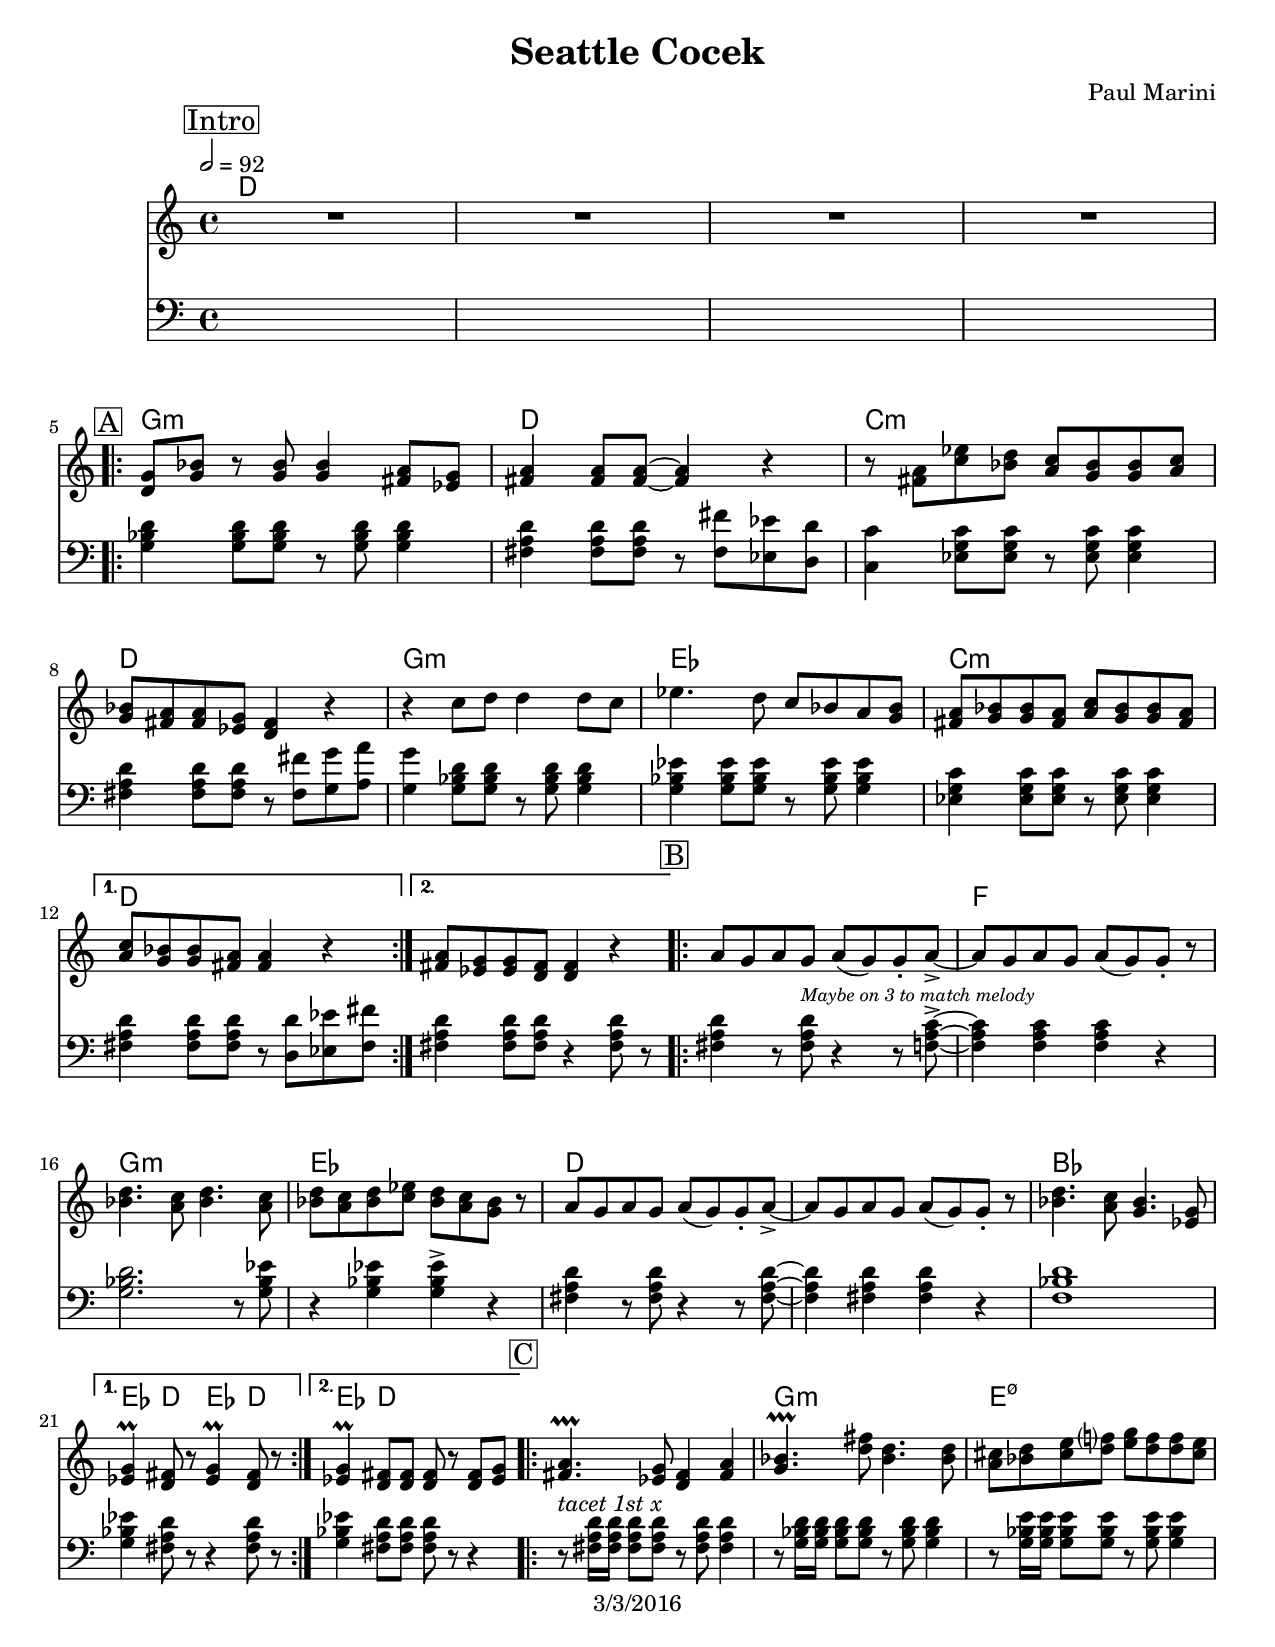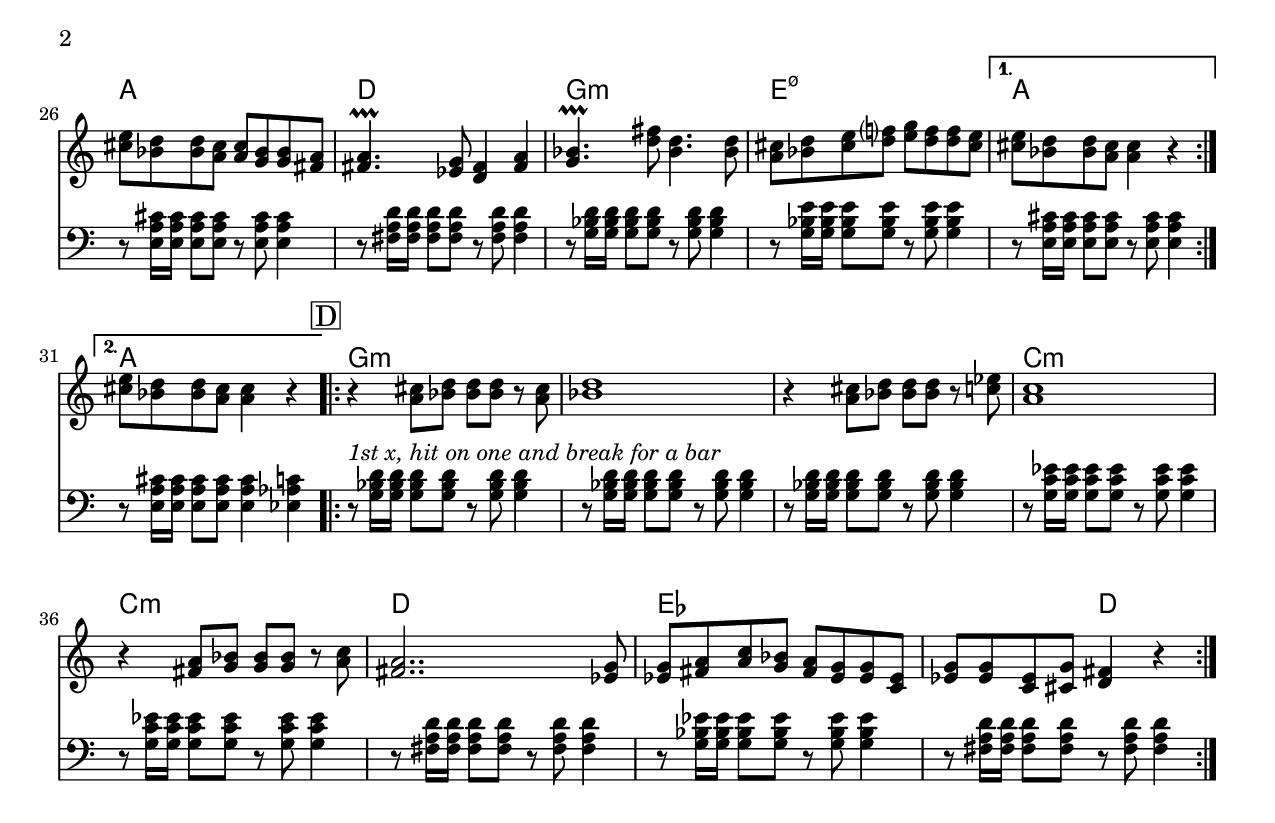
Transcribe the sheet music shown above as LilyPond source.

\version "2.16.2"

\header {
	title = "Seattle Cocek"
	composer = "Paul Marini"
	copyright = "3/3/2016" %date of latest edits
}
\paper {
  #(set-paper-size "letter")
  }


slash = {
	\override NoteHead #'style = #'slash
	\override Stem #'transparent = ##t
}

noslash = {
	\revert NoteHead #'style
	\revert Stem #'transparent
}

test = { \relative c' { \tempo 4 = 80 \set Score.markFormatter = #format-mark-box-letters
	\repeat volta 2 {
	}
}
}

	
melody = { \relative c' { \tempo 2 = 92  \set Score.markFormatter = #format-mark-box-letters 
	\mark \markup { \box "Intro" }
		R1 | R1 | R1 | R1 | \break

	\mark \markup { \box "A" }
	\repeat volta 2 {
		<d g>8 <g bes> r <g bes> <g bes>4 <fis a>8 <ees g> | <fis a>4 <fis a>8 <fis a>~ <fis a>4 r |
		r8 <fis a> <c' ees> <bes d> <a c> <g bes> <g bes> <a c> | <g bes> <fis a> <fis a> <ees g> <d fis>4 r | 
		r4 c '8 d d4 d8 c | ees4. d8 c bes a <g bes> |
		<fis a>8 <g bes> <g bes> <fis a> <a c> <g bes> <g bes> <fis a> |
		}
		\alternative {
			{ <a c> <g bes> <g bes> <fis a> <fis a>4 r | }
			{ <fis a>8 <ees g> <ees g> <d fis> <d fis>4 r | }
		} 

	\mark \markup { \box "B" }
	\repeat volta 2 {
		a'8 g a g a( g) g-. a~-> | a g a g a( g) g-. r |
		<bes d>4. <a c>8 <bes d>4. <a c>8 | <bes d> <a c> <bes d> <c ees> <bes d> <a c> <g bes> r | 
		a8 g a g a( g) g-. a~-> | a g a g a( g) g-. r |
		<bes d>4. <a c>8 <g bes>4. <ees g>8 |
		}
		\alternative {
			{ <ees g>4\prall <d fis>8 r <ees g>4\prall <d fis>8 r | }
			{ <ees g>4\prall <d fis>8 <d fis> <d fis> r <d fis> <ees g> | } 
		}

	\mark \markup { \box "C" }
	\repeat volta 2 {
		<fis a>4.\prallprall <ees g>8 <d fis>4 <fis a> | <g bes>4.\prallprall <d' fis>8 <bes d>4. <bes d>8 |
		<a cis> <bes d> <cis e> <d f?> <e g> <d f> <d f> <cis e> | <cis e> <bes d> <bes d> <a cis> <a cis> <g bes> <g bes> <fis a> | 
		<fis a>4.\prallprall <ees g>8 <d fis>4 <fis a> | <g bes>4.\prallprall <d' fis>8 <bes d>4. <bes d>8 | 
		<a cis> <bes d> <cis e> <d f?> <e g> <d f> <d f> <cis e> | 
		}
		\alternative {
			{ <cis e>8 <bes d> <bes d> <a cis> <a cis>4 r | }
			{ <cis e>8 <bes d> <bes d> <a cis> <a cis>4 r | }
			} 



	\mark \markup { \box "D" }
	\repeat volta 2 {
		r4 <a cis>8 <bes d> <bes d> <bes d> r <a cis> | <bes d>1 |
		r4 <a cis>8 <bes d> <bes d> <bes d> r <c ees> | <a c>1 | 
		r4 <fis a>8 <g bes> <g bes> <g bes> r <a c> | <fis a>2.. <ees g>8 |
		<ees g> <fis a> <a c> <g bes> <fis a> <ees g> <ees g> <c ees> | <ees g> <ees g> <c ees> <cis g'> <d fis>4 r | 
		}

}
}

midbrass = { \relative c' { \set Score.markFormatter = #format-mark-box-letters 

	\mark \markup { \box "Intro" }
s1 | s1 | s1 | s1 |

	\mark \markup { \box "A" }
	\repeat volta 2 {
	<g bes d>4 <g bes d>8 <g bes d> r <g bes d> <g bes d>4 | 
	<fis a d>4 <fis a d>8 <fis a d> r <fis fis'> <ees ees'> <d d'> |
	<c c'>4 <ees g c>8 <ees g c> r <ees g c> <ees g c>4 |
	<fis a d>4 <fis a d>8 <fis a d> r8 <fis fis'> <g g'> <a a'> |
	<g g'>4 <g bes d>8 <g bes d> r <g bes d> <g bes d>4
	<g bes ees>4 <g bes ees>8 <g bes ees> r <g bes ees> <g bes ees>4 |
	<ees g c>4 <ees g c>8 <ees g c> r <ees g c> <ees g c>4
		}
		\alternative {
		{ <fis a d>4 <fis a d>8 <fis a d> r <d d'> <ees ees'> <fis fis'> | }
		{ <fis a d>4 <fis a d>8 <fis a d> r4 <fis a d>8 r | }
		}

	\mark \markup { \box "B" }
	\repeat volta 2 {
	<fis a d>4 r8 <fis a d>^\markup{\tiny \italic "Maybe on 3 to match melody"} r4 r8 <f a c>->~ | <f a c>4 <f a c> <f a c> r |
	<g bes d>2. r8 <g bes ees> | r4 <g bes ees> <g bes ees>-> r |
	<fis a d>4 r8 <fis a d> r4 r8 <fis a d>~ | <fis a d>4 <fis a d> <fis a d> r |
	<f bes d>1 | 
		}
		\alternative {
		{ <g bes ees>4 <fis a d>8 r r4 <fis a d>8 r | }
		{ <g bes ees>4 <fis a d>8 <fis a d> <fis a d> r r4 | }
		}

	\mark \markup { \box "C" }
	\repeat volta 2 {
		r8^\markup {\italic "tacet 1st x"} <fis a d>16 <fis a d> <fis a d>8 <fis a d> r <fis a d> <fis a d>4 |
		r8 <g bes d>16 <g bes d> <g bes d>8 <g bes d> r <g bes d> <g bes d>4 |
		r8 <g bes e>16 <g bes e> <g bes e>8 <g bes e> r <g bes e> <g bes e>4 |
		r8 <e a cis>16 <e a cis> <e a cis>8 <e a cis> r <e a cis> <e a cis>4 |
		r8 <fis a d>16 <fis a d> <fis a d>8 <fis a d> r <fis a d> <fis a d>4 |
		r8 <g bes d>16 <g bes d> <g bes d>8 <g bes d> r <g bes d> <g bes d>4 |
		r8 <g bes e>16 <g bes e> <g bes e>8 <g bes e> r <g bes e> <g bes e>4 |
		}
		\alternative {
			{ r8 <e a cis>16 <e a cis> <e a cis>8 <e a cis> r <e a cis> <e a cis>4 | }
			{ r8 <e a cis>16 <e a cis> <e a cis>8 <e a cis> <e a cis>4 <ees aes c> | }
		}

	\mark \markup { \box "D" }
	\repeat volta 2 {
	r8^\markup {\italic "1st x, hit on one and break for a bar"} <g bes d>16 <g bes d> <g bes d>8 <g bes d> r <g bes d> <g bes d>4 |
	r8 <g bes d>16 <g bes d> <g bes d>8 <g bes d> r <g bes d> <g bes d>4 |
	r8 <g bes d>16 <g bes d> <g bes d>8 <g bes d> r <g bes d> <g bes d>4 |
	r8 <g c ees>16 <g c ees> <g c ees>8 <g c ees> r <g c ees> <g c ees>4 |
	r8 <g c ees>16 <g c ees> <g c ees>8 <g c ees> r <g c ees> <g c ees>4 |
	r8 <fis a d>16 <fis a d> <fis a d>8 <fis a d> r <fis a d> <fis a d>4 |
	r8 <g bes ees>16 <g bes ees> <g bes ees>8 <g bes ees> r <g bes ees> <g bes ees>4 |
	r8 <fis a d>16 <fis a d> <fis a d>8 <fis a d> r <fis a d> <fis a d>4 |
	}
}
}

bass = { \relative c { \set Score.markFormatter = #format-mark-box-letters %just so I can hear the midi...

	\mark \markup { \box "Intro" }
	d,4. fis4. a4 | d,4. fis4. a4 | d,4. fis4. a4 | d,4. fis4. a4 |

	\mark \markup { \box "A" }
	\repeat volta 2 {
	g4. bes4. d4 |
	d,4. fis4. a4 |
	c4. ees4. g4 |
	d,4. fis4. a4 |
	g4. bes4. d4 |
	ees,4. g4. bes4 |
	c,4. ees4. g4 |
		}
		\alternative {
		{ d4. fis4. a4 | }
		{ d,4. fis4. a4 | }
		}

	\mark \markup { \box "B" }
	\repeat volta 2 {
	d,4. fis4. a4 |	f4. a4. c4 |
	g4. bes d4 | 
	ees,4. g4. bes4 |
	d,4. fis4. a4 |
	d,4. fis4. a4 |
	bes4. d4. f4 |
		}
		\alternative {
		{ ees4 d ees d | }
		{ ees4 d8 d d4 r | }
		}

	\mark \markup { \box "C" }
	\repeat volta 2 {
	d4. fis4. a4 |
	g4. bes4. d4 |
	e,4. g4. bes4 |
	a4. cis4. e4 |
	d,4. fis4. a4 |
	g4. bes4. d4 |
	e,4. g4. bes4 |
	}
	\alternative {
		{ a4 r a r |}
		{ a4 r a aes |}
	}

	\mark \markup { \box "D" }
	\repeat volta 2 {
	g,4. bes4. d4 |
	g,4. bes4. d4 |
	g,4. bes4. d4 |
	c4. ees4. g4 |
	c,4. ees4. g4 |
	d,4. fis4. a4 |
	ees4. g4. bes4 |
	ees,2 d2 |
	}
}
}

		
changes = { \chordmode { 

% Intro
d1 | d1 | d1 | d1 |

% A
g1:min | d | c:min | d |
g1:min | ees | c:min | d | d |

%B 
d1 | f | g:min | ees | 
d1 | d | bes | ees4 d ees d | ees4 d2. |

%C
d1 | g:min | e:min7.5- | a |
d1 | g:min | e:min7.5- | a | a |

%D
g1:min | g:min | g:min | c:min |
c:min | d | ees | ees2 d | 

}
}


\book {
	\score { 
	  <<
	    \new ChordNames {
		\set chordChanges = ##t
		\changes
	    }
	    \new Staff { \clef treble
		\melody
	    }
	    \new Staff { \clef bass 
		\midbrass
	    }
	  >>
	}
}
%\book {
%	\score { 
%	  <<
%	    \new ChordNames {
%		\set chordChanges = ##t
%		\changes
%	    }
%	    \new Staff { \clef bass 
%		\midbrass
%	    }
%	  >>
%	}
%	%Form
%	\markup { \column {
%	\line { \bold "Form:" }
%	}}
%}
\book {
	\score {
	  <<
		\new Staff {
		  \set Staff.midiInstrument = #"trumpet" \unfoldRepeats
			\melody
		}
		\new Staff {
		  \set Staff.midiInstrument = #"trumpet" \unfoldRepeats
			\midbrass
		}
		\new Staff {
		  \set Staff.midiInstrument = #"trumpet" \unfoldRepeats
			\bass
		}
	  >>
		\midi { }
	}
}
%{
\book {
	\score {
	  <<
		\new Staff {
		  \set Staff.midiInstrument = #"trumpet" \unfoldRepeats
			\test
		}
	  >>
		\midi { }
	}
}
%}
